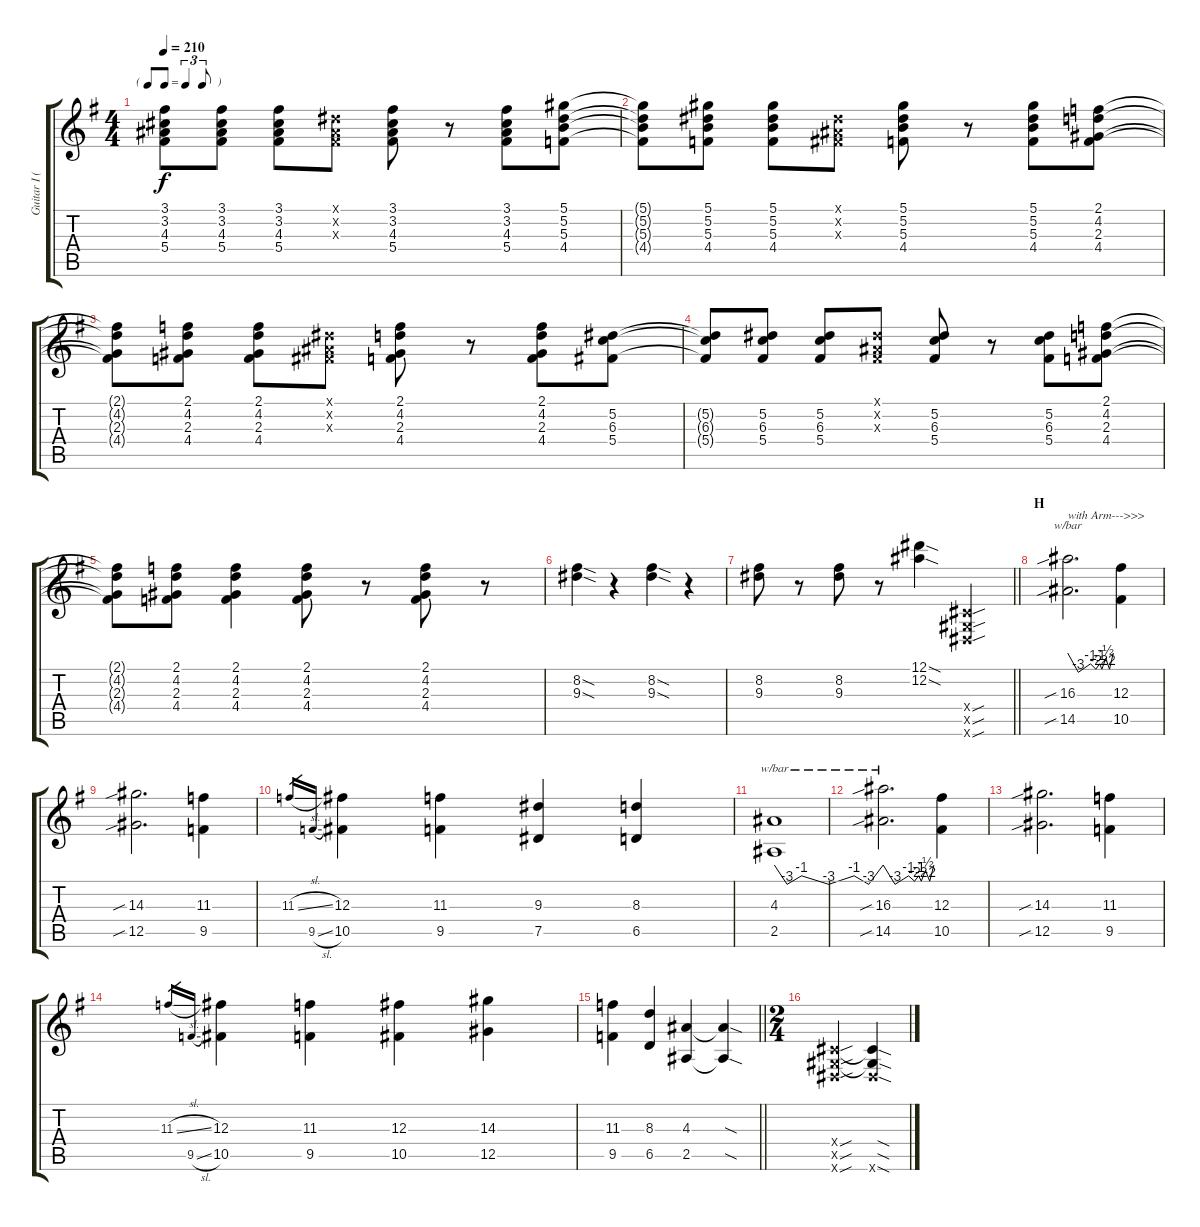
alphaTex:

\track ("Guitar I (Sakito)" "Guitar I (") {instrument overdrivenguitar}
\staff {score tabs}
\tuning (Eb4 Bb3 Gb3 Db3 Ab2 Eb2) {hide}
\ts (4 4)
\tf triplet8th
\tempo 210
\clef g2
\ks g
(3.1{t} 3.2{t} 4.3{t} 5.4{t}).8{dy f} (3.1 3.2 4.3 5.4).8 (3.1 3.2 4.3 5.4).8 (0.1{x} 0.2{x} 0.3{x}).8 (3.1 3.2 4.3 5.4).8 r.8 (3.1 3.2 4.3 5.4).8 (5.1 5.2 5.3 4.4).8 |
(5.1{t} 5.2{t} 5.3{t} 4.4{t}).8 (5.1 5.2 5.3 4.4).8 (5.1 5.2 5.3 4.4).8 (0.1{x} 0.2{x} 0.3{x}).8 (5.1 5.2 5.3 4.4).8 r.8 (5.1 5.2 5.3 4.4).8 (2.1 4.2 2.3 4.4).8 |
(2.1{t} 4.2{t} 2.3{t} 4.4{t}).8 (2.1 4.2 2.3 4.4).8 (2.1 4.2 2.3 4.4).8 (0.1{x} 0.2{x} 0.3{x}).8 (2.1 4.2 2.3 4.4).8 r.8 (2.1 4.2 2.3 4.4).8 (5.2 6.3 5.4).8 |
(5.2{t} 6.3{t} 5.4{t}).8 (5.2 6.3 5.4).8 (5.2 6.3 5.4).8 (0.1{x} 0.2{x} 0.3{x}).8 (5.2 6.3 5.4).8 r.8 (5.2 6.3 5.4).8 (2.1 4.2 2.3 4.4).8 |
(2.1{t} 4.2{t} 2.3{t} 4.4{t}).8 (2.1 4.2 2.3 4.4).8 (2.1 4.2 2.3 4.4).4 (2.1 4.2 2.3 4.4).8 r.8 (2.1 4.2 2.3 4.4).8 r.8 |
(8.2{sod} 9.3{sod}).4 r.4 (8.2{sod} 9.3{sod}).4 r.4 |
\barLineRight lightlight
(8.2 9.3).8 r.8 (8.2 9.3).8 r.8 (12.1{sod} 12.2{sod}).4 (0.4{sou x} 0.5{sou x} 0.6{sou x}).4 |
\section ("" "H")
(16.3{sib} 14.5{sib}).2{d tbe (custom default 0 0 14 -12 30 -4 37 -8 42 -4 45 -8 50 -2 55 -8 60 0) txt "with Arm--->>>"} (12.3 10.5).4 |
(14.3{sib} 12.5{sib}).2{d} (11.3 9.5).4 |
11.3{sl}.16{gr} 9.5{sl}.16{gr} (12.3 10.5).4 (11.3 9.5).4 (9.3 7.5).4 (8.3 6.5).4 |
(4.3 2.5).1{tbe (custom default 0 0 7 -12 15 -4 30 -12 44 -4 52 -12 60 0)} |
(16.3{sib} 14.5{sib}).2{d tbe (custom default 0 0 14 -12 30 -4 37 -8 42 -4 45 -8 50 -2 55 -8 60 0)} (12.3 10.5).4 |
(14.3{sib} 12.5{sib}).2{d} (11.3 9.5).4 |
11.3{sl}.16{gr} 9.5{sl}.16{gr} (12.3 10.5).4 (11.3 9.5).4 (12.3 10.5).4 (14.3 12.5).4 |
\barLineRight lightlight
(11.3 9.5).4 (8.3 6.5).4 (4.3 2.5).4 (4.3{sod t} 2.5{sod t}).4 |
\ts (2 4)
(0.4{sou x} 0.5{sou x} 0.6{sou x}).4 (0.4{sod t} 0.5{sod t} 0.6{sod x}).4
